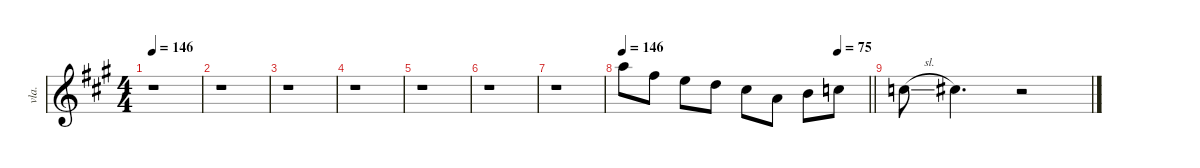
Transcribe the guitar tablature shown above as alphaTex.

\defaultSystemsLayout 4
\hideDynamics
\bracketExtendMode nobrackets
\otherSystemsTrackNameOrientation horizontal
\track ("Violin" "vla.") {defaultSystemsLayout 4 instrument viola}
\staff {score}
\tuning (E4 B3 G3 D3 A2 E2)
\ts (4 4)
\tempo 146
\clef g2
\ks a
r.1{dy f beam Down} |
r.1{beam Down} |
r.1{beam Down} |
r.1{beam Down} |
r.1{beam Down} |
r.1{beam Down} |
r.1{beam Down} |
\tempo 146
\tempo (75 0.875)
\barLineRight lightlight
17.1{acc forcenatural}.8{beam Down} 14.1{acc #}.8{beam Down} 12.1{acc forcenatural}.8{beam Down} 10.1{acc forcenatural}.8{beam Down} 9.1{acc #}.8{beam Down} 10.2{acc forcenatural}.8{beam Down} 12.2{acc forcenatural}.8{beam Down} 13.2{acc forcenatural}.8{beam Down} |
13.2{sl acc forcenatural}.8{beam Down} 14.2{acc #}.4{d beam Down} r.2{beam Down}
